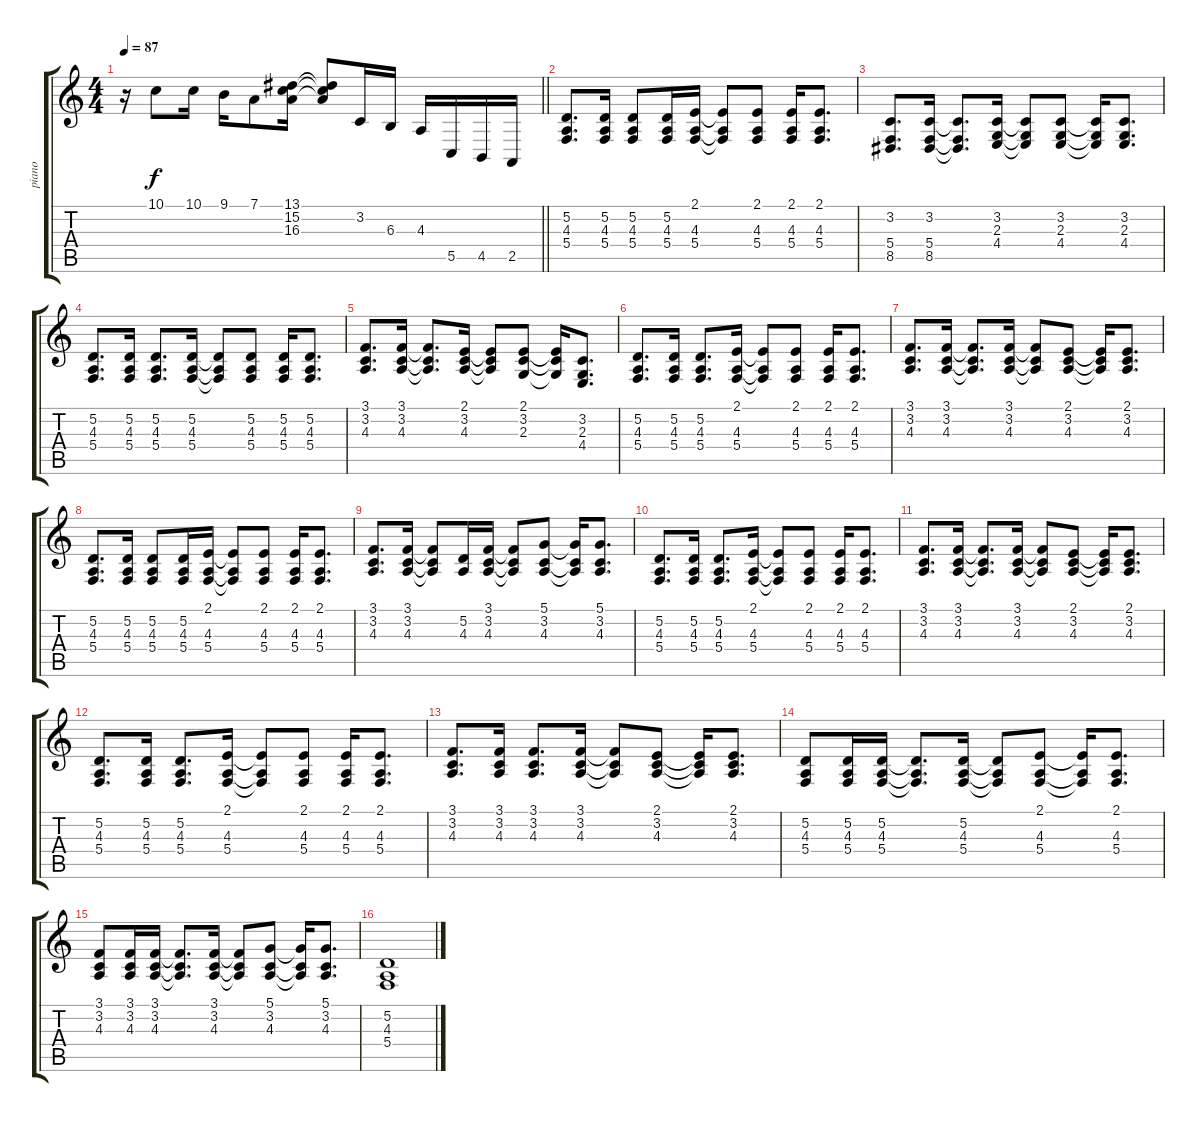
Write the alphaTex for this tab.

\track ("piano" "piano") {instrument electricgrandpiano}
\staff {score tabs}
\tuning (D4 A3 F3 C3 G2 D2) {hide}
\ts (4 4)
\tempo 87
\clef g2
\barLineRight lightlight
\ks c
r.16{dy f} 10.1.8 10.1.16 9.1.16 7.1.8 (13.1 15.2 16.3).16 (13.1{t} 15.2{t} 16.3{t}).8 3.2.16 6.3.16 4.3.16 5.5.16 4.5.16 2.5.16 |
(5.2 4.3 5.4).8{d} (5.2 4.3 5.4).16 (5.2 4.3 5.4).8 (5.2 4.3 5.4).16 (2.1 4.3 5.4).16 (2.1{t} 4.3{t} 5.4{t}).8 (2.1 4.3 5.4).8 (2.1 4.3 5.4).16 (2.1 4.3 5.4).8{d} |
(3.2 5.4 8.5).8{d} (3.2 5.4 8.5).16 (3.2{t} 5.4{t} 8.5{t}).8{d} (3.2 2.3 4.4).16 (3.2{t} 2.3{t} 4.4{t}).8 (3.2 2.3 4.4).8 (3.2{t} 2.3{t} 4.4{t}).16 (3.2 2.3 4.4).8{d} |
(5.2 4.3 5.4).8{d} (5.2 4.3 5.4).16 (5.2 4.3 5.4).8{d} (5.2 4.3 5.4).16 (5.2{t} 4.3{t} 5.4{t}).8 (5.2 4.3 5.4).8 (5.2 4.3 5.4).16 (5.2 4.3 5.4).8{d} |
(3.1 3.2 4.3).8{d} (3.1 3.2 4.3).16 (3.1{t} 3.2{t} 4.3{t}).8{d} (2.1 3.2 4.3).16 (2.1{t} 3.2{t} 4.3{t}).8 (2.1 3.2 2.3).8 (2.1{t} 3.2{t} 2.3{t}).16 (3.2 2.3 4.4).8{d} |
(5.2 4.3 5.4).8{d} (5.2 4.3 5.4).16 (5.2 4.3 5.4).8{d} (2.1 4.3 5.4).16 (2.1{t} 4.3{t} 5.4{t}).8 (2.1 4.3 5.4).8 (2.1 4.3 5.4).16 (2.1 4.3 5.4).8{d} |
(3.1 3.2 4.3).8{d} (3.1 3.2 4.3).16 (3.1{t} 3.2{t} 4.3{t}).8{d} (3.1 3.2 4.3).16 (3.1{t} 3.2{t} 4.3{t}).8 (2.1 3.2 4.3).8 (2.1{t} 3.2{t} 4.3{t}).16 (2.1 3.2 4.3).8{d} |
(5.2 4.3 5.4).8{d} (5.2 4.3 5.4).16 (5.2 4.3 5.4).8 (5.2 4.3 5.4).16 (2.1 4.3 5.4).16 (2.1{t} 4.3{t} 5.4{t}).8 (2.1 4.3 5.4).8 (2.1 4.3 5.4).16 (2.1 4.3 5.4).8{d} |
(3.1 3.2 4.3).8{d} (3.1 3.2 4.3).16 (3.1{t} 3.2{t} 4.3{t}).8 (5.2 4.3).16 (3.1 3.2 4.3).16 (3.1{t} 3.2{t} 4.3{t}).8 (5.1 3.2 4.3).8 (5.1{t} 3.2{t} 4.3{t}).16 (5.1 3.2 4.3).8{d} |
(5.2 4.3 5.4).8{d} (5.2 4.3 5.4).16 (5.2 4.3 5.4).8{d} (2.1 4.3 5.4).16 (2.1{t} 4.3{t} 5.4{t}).8 (2.1 4.3 5.4).8 (2.1 4.3 5.4).16 (2.1 4.3 5.4).8{d} |
(3.1 3.2 4.3).8{d} (3.1 3.2 4.3).16 (3.1{t} 3.2{t} 4.3{t}).8{d} (3.1 3.2 4.3).16 (3.1{t} 3.2{t} 4.3{t}).8 (2.1 3.2 4.3).8 (2.1{t} 3.2{t} 4.3{t}).16 (2.1 3.2 4.3).8{d} |
(5.2 4.3 5.4).8{d} (5.2 4.3 5.4).16 (5.2 4.3 5.4).8{d} (2.1 4.3 5.4).16 (2.1{t} 4.3{t} 5.4{t}).8 (2.1 4.3 5.4).8 (2.1 4.3 5.4).16 (2.1 4.3 5.4).8{d} |
(3.1 3.2 4.3).8{d} (3.1 3.2 4.3).16 (3.1 3.2 4.3).8{d} (3.1 3.2 4.3).16 (3.1{t} 3.2{t} 4.3{t}).8 (2.1 3.2 4.3).8 (2.1{t} 3.2{t} 4.3{t}).16 (2.1 3.2 4.3).8{d} |
(5.2 4.3 5.4).8 (5.2 4.3 5.4).16 (5.2 4.3 5.4).16 (5.2{t} 4.3{t} 5.4{t}).8{d} (5.2 4.3 5.4).16 (5.2{t} 4.3{t} 5.4{t}).8 (2.1 4.3 5.4).8 (2.1{t} 4.3{t} 5.4{t}).16 (2.1 4.3 5.4).8{d} |
(3.1 3.2 4.3).8 (3.1 3.2 4.3).16 (3.1 3.2 4.3).16 (3.1{t} 3.2{t} 4.3{t}).8{d} (3.1 3.2 4.3).16 (3.1{t} 3.2{t} 4.3{t}).8 (5.1 3.2 4.3).8 (5.1{t} 3.2{t} 4.3{t}).16 (5.1 3.2 4.3).8{d} |
(5.2 4.3 5.4).1
